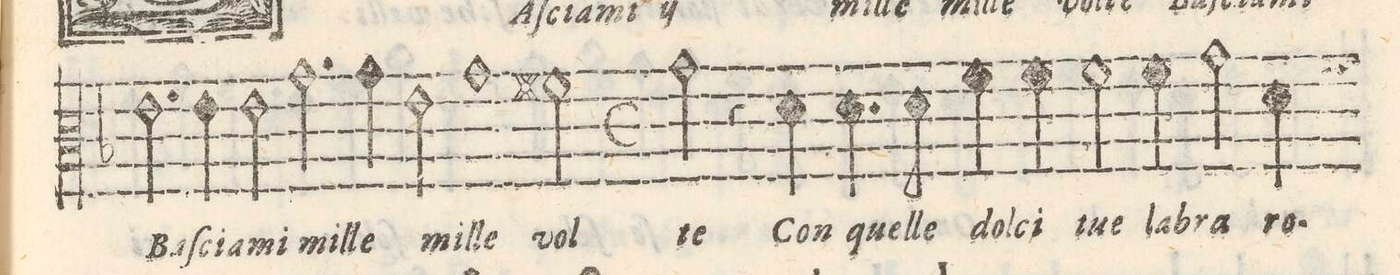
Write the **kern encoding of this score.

**kern	**text
*I"ALTO	*
*clefC3	*
*k[b-]	*
*met(O3.)	*
*M3/1	*
2.e\	Ba-
4e\	-ſcia-
2e\	-mi
2.g\	mil-
4g\	-le
2e\	mil-
=5-	=5-
1g	-le
2f#X\	vol-
2ryy	.
1ryy	.
=6-	=6-
*M2/1	*
*met(C)	*
2g\	-te
4r	.
4d\	Con
4.d\	quel-
8d\	-le
4fny\	dol-
4f\	-ci
=7-	=7-
2f\	tue
4f\	la-
2g\	-bra
4d\	ro-
*-	*-
